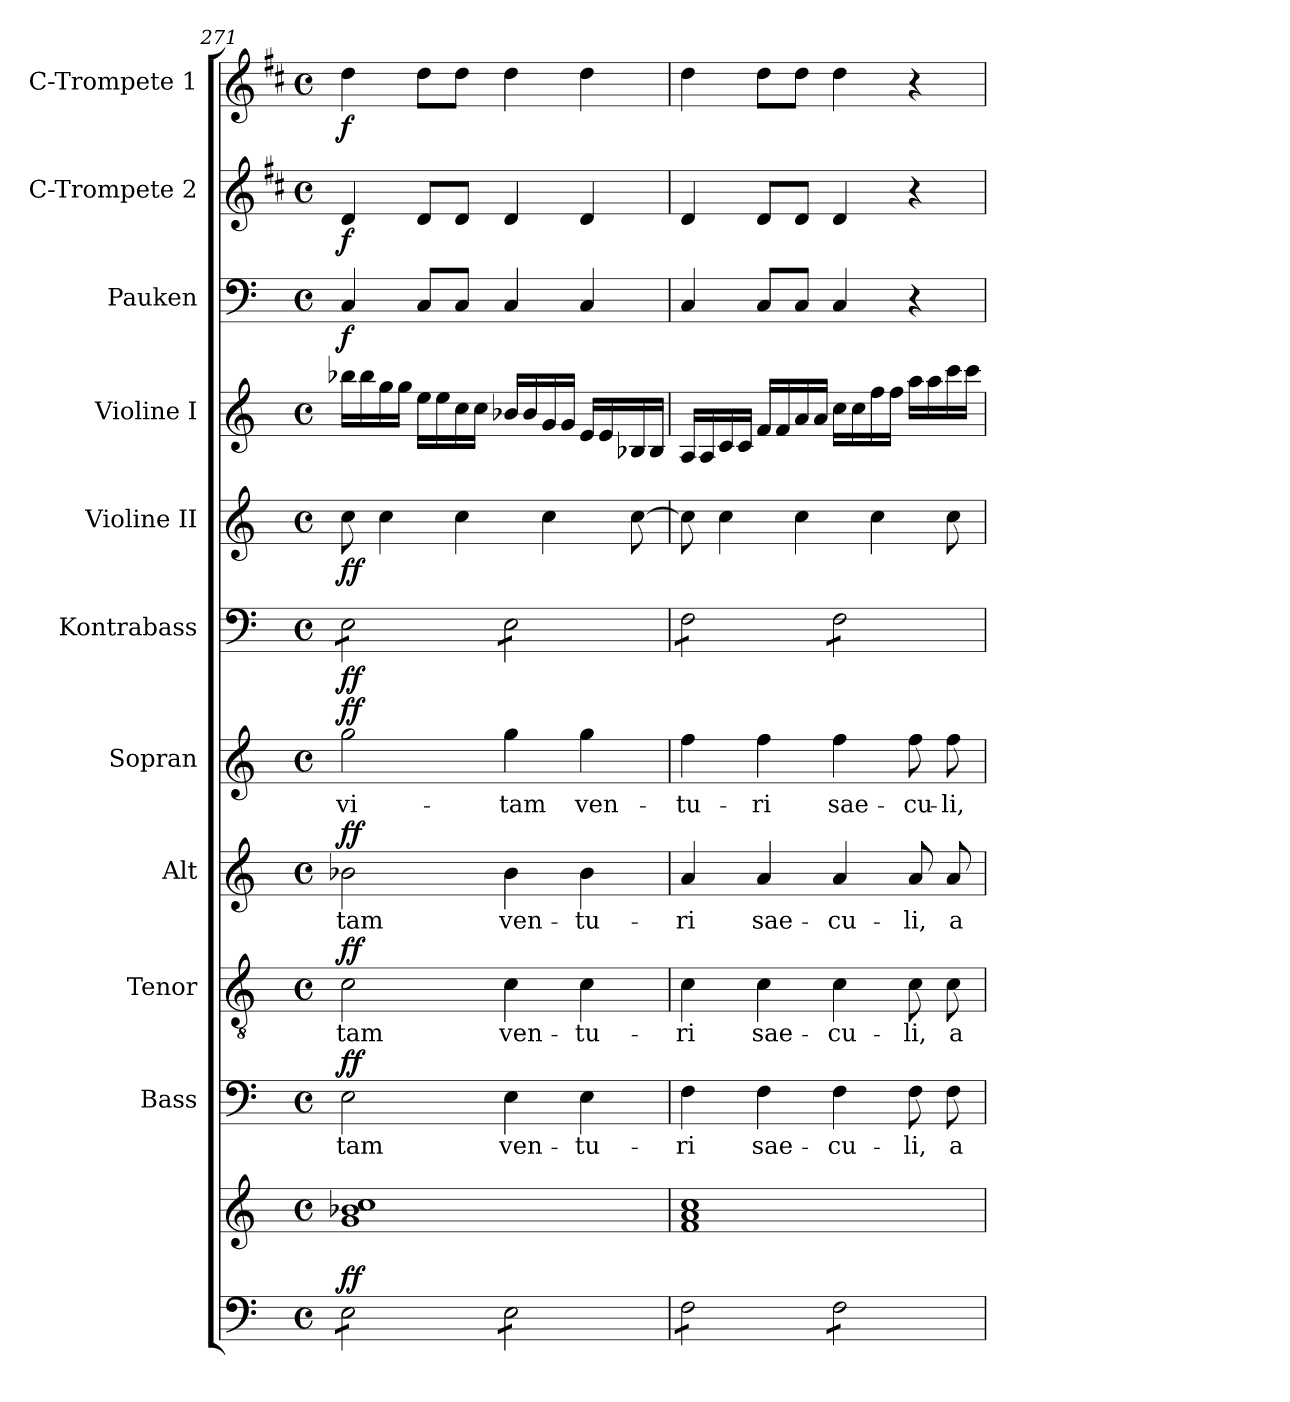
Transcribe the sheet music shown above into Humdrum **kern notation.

**kern	**kern	**dynam	**kern	**text	**dynam	**kern	**text	**dynam	**kern	**text	**dynam	**kern	**text	**dynam	**kern	**dynam	**kern	**dynam	**kern	**kern	**dynam	**kern	**dynam	**kern	**dynam
*part11	*part11	*part11	*part10	*part10	*part10	*part9	*part9	*part9	*part8	*part8	*part8	*part7	*part7	*part7	*part6	*part6	*part5	*part5	*part4	*part3	*part3	*part2	*part2	*part1	*part1
*staff12	*staff11	*staff11/12	*staff10	*staff10	*staff10	*staff9	*staff9	*staff9	*staff8	*staff8	*staff8	*staff7	*staff7	*staff7	*staff6	*staff6	*staff5	*staff5	*staff4	*staff3	*staff3	*staff2	*staff2	*staff1	*staff1
*	*	*	*I"Bass	*	*	*I"Tenor	*	*	*I"Alt	*	*	*I"Sopran	*	*	*I"Kontrabass	*	*I"Violine II	*	*I"Violine I	*I"Pauken	*	*I"C-Trompete 2	*	*I"C-Trompete 1	*
*	*	*	*I'B.	*	*	*I'T.	*	*	*I'A.	*	*	*I'S.	*	*	*I'Kb.	*	*I'Vl. II	*	*I'Vl. I	*I'Pk.	*	*I'C Trp. 2	*	*I'C Trp. 1	*
!!LO:PB:g=z
*clefF4	*clefG2	*	*clefF4	*	*	*clefGv2	*	*	*clefG2	*	*	*clefG2	*	*	*clefF4	*	*clefG2	*	*clefG2	*clefF4	*	*clefG2	*	*clefG2	*
*	*	*	*	*	*	*	*	*	*	*	*	*	*	*	*ITrd7c12	*	*	*	*	*	*	*ITrd1c2	*	*ITrd1c2	*
*k[]	*k[]	*	*k[]	*	*	*k[]	*	*	*k[]	*	*	*k[]	*	*	*k[]	*	*k[]	*	*k[]	*k[]	*	*k[]	*	*k[]	*
*C:	*C:	*	*C:	*	*	*C:	*	*	*C:	*	*	*C:	*	*	*C:	*	*C:	*	*C:	*C:	*	*C:	*	*C:	*
*M4/4	*M4/4	*	*M4/4	*	*	*M4/4	*	*	*M4/4	*	*	*M4/4	*	*	*M4/4	*	*M4/4	*	*M4/4	*M4/4	*	*M4/4	*	*M4/4	*
*met(c)	*met(c)	*	*met(c)	*	*	*met(c)	*	*	*met(c)	*	*	*met(c)	*	*	*met(c)	*	*met(c)	*	*met(c)	*met(c)	*	*met(c)	*	*met(c)	*
=271	=271	=271	=271	=271	=271	=271	=271	=271	=271	=271	=271	=271	=271	=271	=271	=271	=271	=271	=271	=271	=271	=271	=271	=271	=271
!	!	!LO:DY:a=2	!	!LO:LY:b	!LO:DY:a	!	!LO:LY:b	!LO:DY:a	!	!LO:LY:b	!LO:DY:a	!	!LO:LY:b	!LO:DY:a	!	!LO:DY:b	!	!LO:DY:b	!	!	!LO:DY:b	!	!LO:DY:b	!	!LO:DY:b
*tremolo	*	*	*	*	*	*	*	*	*	*	*	*	*	*	*	*	*	*	*	*	*	*	*	*	*
*	*	*	*	*	*	*	*	*	*	*	*	*	*	*	*tremolo	*	*	*	*	*	*	*	*	*	*
8E\L	1g 1b-X 1cc	ff	2E\	-tam	ff	2c\	-tam	ff	2b-X\	-tam	ff	2gg\	vi-	ff	8EE\L	ff	8cc\	ff	16bb-X\LL	4C/	f	4c/	f	4cc\	f
.	.	.	.	.	.	.	.	.	.	.	.	.	.	.	.	.	.	.	16bb-\	.	.	.	.	.	.
8E\	.	.	.	.	.	.	.	.	.	.	.	.	.	.	8EE\	.	4cc\	.	16gg\	.	.	.	.	.	.
.	.	.	.	.	.	.	.	.	.	.	.	.	.	.	.	.	.	.	16gg\JJ	.	.	.	.	.	.
8E\	.	.	.	.	.	.	.	.	.	.	.	.	.	.	8EE\	.	.	.	16ee\LL	8C/L	.	8c/L	.	8cc\L	.
.	.	.	.	.	.	.	.	.	.	.	.	.	.	.	.	.	.	.	16ee\	.	.	.	.	.	.
8E\J	.	.	.	.	.	.	.	.	.	.	.	.	.	.	8EE\J	.	4cc\	.	16cc\	8C/J	.	8c/J	.	8cc\J	.
.	.	.	.	.	.	.	.	.	.	.	.	.	.	.	.	.	.	.	16cc\JJ	.	.	.	.	.	.
!	!	!	!	!LO:LY:b	!	!	!LO:LY:b	!	!	!LO:LY:b	!	!	!LO:LY:b	!	!	!	!	!	!	!	!	!	!	!	!
8E\L	.	.	4E\	ven-	.	4c\	ven-	.	4b-\	ven-	.	4gg\	-tam	.	8EE\L	.	.	.	16b-X/LL	4C/	.	4c/	.	4cc\	.
.	.	.	.	.	.	.	.	.	.	.	.	.	.	.	.	.	.	.	16b-/	.	.	.	.	.	.
8E\	.	.	.	.	.	.	.	.	.	.	.	.	.	.	8EE\	.	4cc\	.	16g/	.	.	.	.	.	.
.	.	.	.	.	.	.	.	.	.	.	.	.	.	.	.	.	.	.	16g/JJ	.	.	.	.	.	.
!	!	!	!	!LO:LY:b	!	!	!LO:LY:b	!	!	!LO:LY:b	!	!	!LO:LY:b	!	!	!	!	!	!	!	!	!	!	!	!
8E\	.	.	4E\	-tu-	.	4c\	-tu-	.	4b-\	-tu-	.	4gg\	ven-	.	8EE\	.	.	.	16e/LL	4C/	.	4c/	.	4cc\	.
.	.	.	.	.	.	.	.	.	.	.	.	.	.	.	.	.	.	.	16e/	.	.	.	.	.	.
8E\J	.	.	.	.	.	.	.	.	.	.	.	.	.	.	8EE\J	.	[8cc\	.	16B-X/	.	.	.	.	.	.
.	.	.	.	.	.	.	.	.	.	.	.	.	.	.	.	.	.	.	16B-/JJ	.	.	.	.	.	.
=272	=272	=272	=272	=272	=272	=272	=272	=272	=272	=272	=272	=272	=272	=272	=272	=272	=272	=272	=272	=272	=272	=272	=272	=272	=272
!	!	!	!	!LO:LY:b	!	!	!LO:LY:b	!	!	!LO:LY:b	!	!	!LO:LY:b	!	!	!	!	!	!	!	!	!	!	!	!
8F\L	1f 1a 1cc	.	4F\	-ri	.	4c\	-ri	.	4a/	-ri	.	4ff\	-tu-	.	8FF\L	.	8cc\]	.	16A/LL	4C/	.	4c/	.	4cc\	.
.	.	.	.	.	.	.	.	.	.	.	.	.	.	.	.	.	.	.	16A/	.	.	.	.	.	.
8F\	.	.	.	.	.	.	.	.	.	.	.	.	.	.	8FF\	.	4cc\	.	16c/	.	.	.	.	.	.
.	.	.	.	.	.	.	.	.	.	.	.	.	.	.	.	.	.	.	16c/JJ	.	.	.	.	.	.
!	!	!	!	!LO:LY:b	!	!	!LO:LY:b	!	!	!LO:LY:b	!	!	!LO:LY:b	!	!	!	!	!	!	!	!	!	!	!	!
8F\	.	.	4F\	sae-	.	4c\	sae-	.	4a/	sae-	.	4ff\	-ri	.	8FF\	.	.	.	16f/LL	8C/L	.	8c/L	.	8cc\L	.
.	.	.	.	.	.	.	.	.	.	.	.	.	.	.	.	.	.	.	16f/	.	.	.	.	.	.
8F\J	.	.	.	.	.	.	.	.	.	.	.	.	.	.	8FF\J	.	4cc\	.	16a/	8C/J	.	8c/J	.	8cc\J	.
.	.	.	.	.	.	.	.	.	.	.	.	.	.	.	.	.	.	.	16a/JJ	.	.	.	.	.	.
!	!	!	!	!LO:LY:b	!	!	!LO:LY:b	!	!	!LO:LY:b	!	!	!LO:LY:b	!	!	!	!	!	!	!	!	!	!	!	!
8F\L	.	.	4F\	-cu-	.	4c\	-cu-	.	4a/	-cu-	.	4ff\	sae-	.	8FF\L	.	.	.	16cc\LL	4C/	.	4c/	.	4cc\	.
.	.	.	.	.	.	.	.	.	.	.	.	.	.	.	.	.	.	.	16cc\	.	.	.	.	.	.
8F\	.	.	.	.	.	.	.	.	.	.	.	.	.	.	8FF\	.	4cc\	.	16ff\	.	.	.	.	.	.
.	.	.	.	.	.	.	.	.	.	.	.	.	.	.	.	.	.	.	16ff\JJ	.	.	.	.	.	.
!	!	!	!	!LO:LY:b	!	!	!LO:LY:b	!	!	!LO:LY:b	!	!	!LO:LY:b	!	!	!	!	!	!	!	!	!	!	!	!
8F\	.	.	8F\	-li,	.	8c\	-li,	.	8a/	-li,	.	8ff\	-cu-	.	8FF\	.	.	.	16aa\LL	4r	.	4r	.	4r	.
.	.	.	.	.	.	.	.	.	.	.	.	.	.	.	.	.	.	.	16aa\	.	.	.	.	.	.
!	!	!	!	!LO:LY:b	!	!	!LO:LY:b	!	!	!LO:LY:b	!	!	!LO:LY:b	!	!	!	!	!	!	!	!	!	!	!	!
8F\J	.	.	8F\	a-	.	8c\	a-	.	8a/	a-	.	8ff\	-li,	.	8FF\J	.	8cc\	.	16ccc\	.	.	.	.	.	.
*	*	*	*	*	*	*	*	*	*	*	*	*	*	*	*Xtremolo	*	*	*	*	*	*	*	*	*	*
*Xtremolo	*	*	*	*	*	*	*	*	*	*	*	*	*	*	*	*	*	*	*	*	*	*	*	*	*
.	.	.	.	.	.	.	.	.	.	.	.	.	.	.	.	.	.	.	16ccc\JJ	.	.	.	.	.	.
=	=	=	=	=	=	=	=	=	=	=	=	=	=	=	=	=	=	=	=	=	=	=	=	=	=
*-	*-	*-	*-	*-	*-	*-	*-	*-	*-	*-	*-	*-	*-	*-	*-	*-	*-	*-	*-	*-	*-	*-	*-	*-	*-
